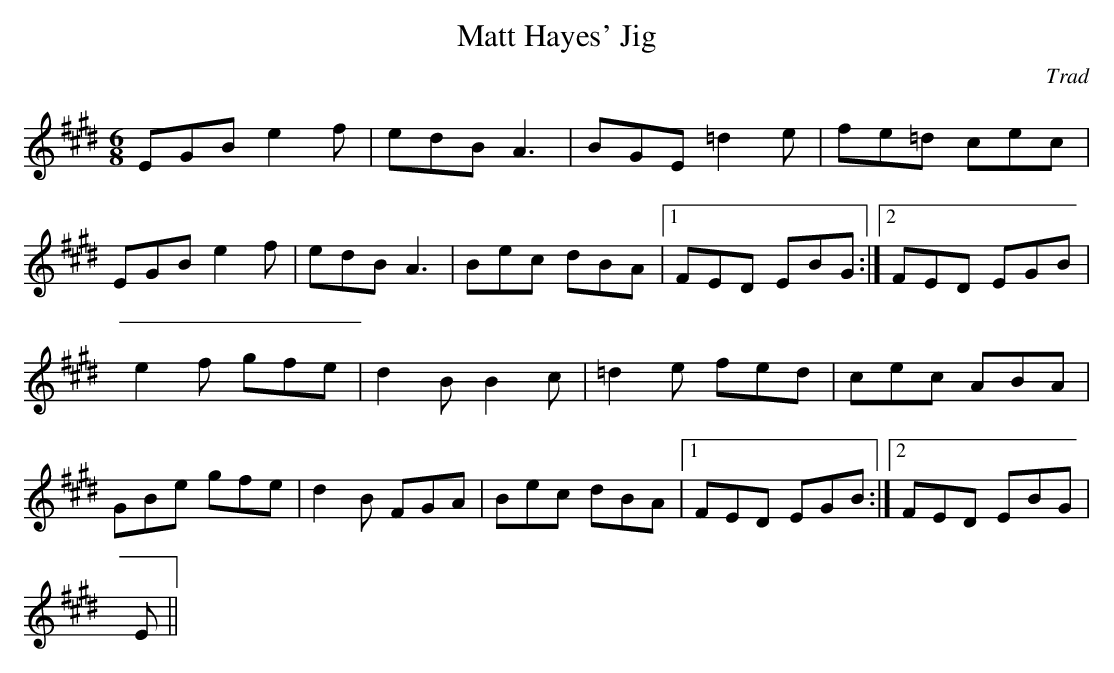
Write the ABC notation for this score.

X:1
T:Matt Hayes' Jig
C:Trad
M:6/8
L:1/8
K:E
L:1/8
EGB e2f|edB A3|BGE =d2e|fe=d cec|!
EGB e2f|edB A3|Bec dBA|1 FED EBG:|2 FED EGB|!
e2f gfe|d2B B2c|=d2e fed|cec ABA|!
GBe gfe|d2B FGA|Bec dBA|1 FED EGB:|2 FED EBG|!
E||!
